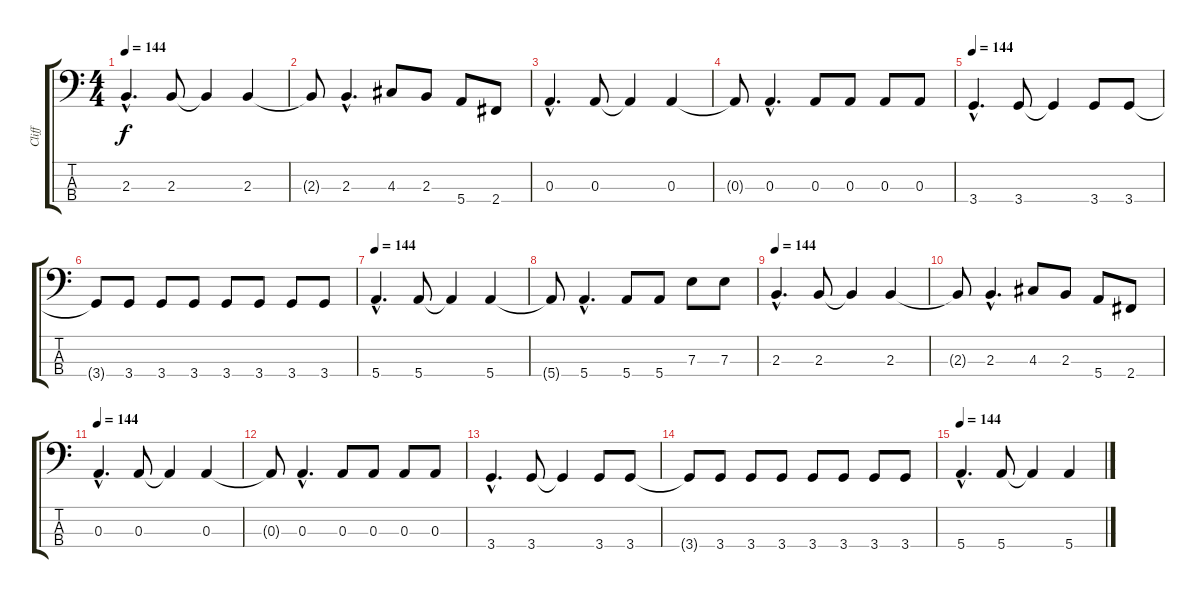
\track ("Cliff" "Cliff") {instrument electricbassfinger}
\staff {score tabs}
\tuning (G2 D2 A1 E1) {hide}
\ts (4 4)
\tempo 144
\clef f4
\ks c
2.3{hac}.4{d dy f} 2.3.8 2.3{t}.4 2.3.4 |
2.3{t}.8 2.3{hac}.4{d} 4.3.8 2.3.8 5.4.8 2.4.8 |
0.3{hac}.4{d} 0.3.8 0.3{t}.4 0.3.4 |
0.3{t}.8 0.3{hac}.4{d} 0.3.8 0.3.8 0.3.8 0.3.8 |
\tempo 144
3.4{hac}.4{d} 3.4.8 3.4{t}.4 3.4.8 3.4.8 |
3.4{t}.8 3.4.8 3.4.8 3.4.8 3.4.8 3.4.8 3.4.8 3.4.8 |
\tempo 144
5.4{hac}.4{d} 5.4.8 5.4{t}.4 5.4.4 |
5.4{t}.8 5.4{hac}.4{d} 5.4.8 5.4.8 7.3.8 7.3.8 |
\tempo 144
2.3{hac}.4{d} 2.3.8 2.3{t}.4 2.3.4 |
2.3{t}.8 2.3{hac}.4{d} 4.3.8 2.3.8 5.4.8 2.4.8 |
\tempo 144
0.3{hac}.4{d} 0.3.8 0.3{t}.4 0.3.4 |
0.3{t}.8 0.3{hac}.4{d} 0.3.8 0.3.8 0.3.8 0.3.8 |
3.4{hac}.4{d} 3.4.8 3.4{t}.4 3.4.8 3.4.8 |
3.4{t}.8 3.4.8 3.4.8 3.4.8 3.4.8 3.4.8 3.4.8 3.4.8 |
\tempo 144
5.4{hac}.4{d} 5.4.8 5.4{t}.4 5.4.4
